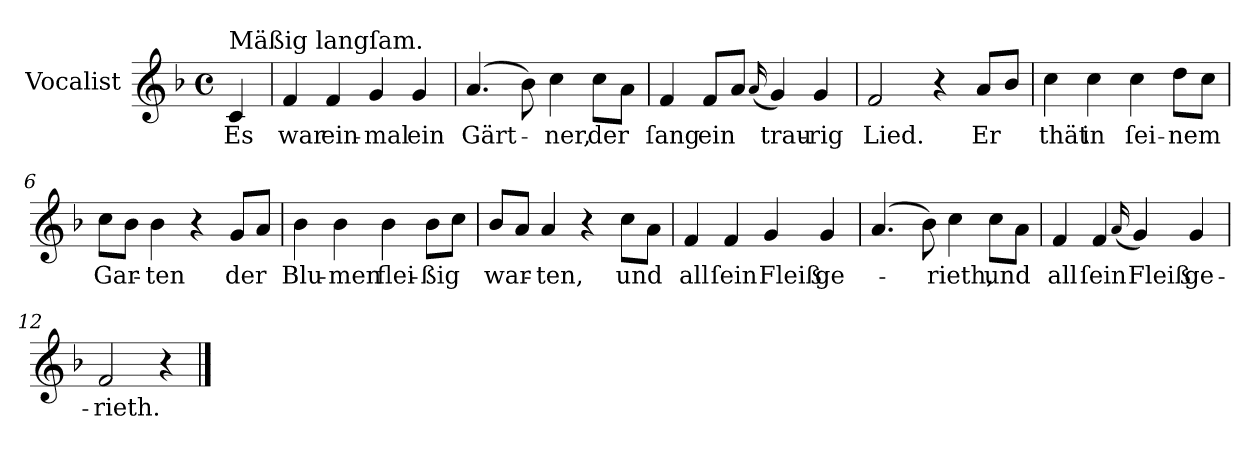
**kern	**text
*part1	*part1
*staff1	*staff1
*I"Vocalist	*
*clefG2	*
*k[b-]	*
*F:	*
*M4/4	*
*met(c)	*
=	=
!LO:TX:a:t=Mäßig langſam.	!
4c	Es
=1	=1
4f	war
4f	ein-
4g	-mal
4g	ein
=2	=2
(<4.a	Gärt-
8b-)	.
4cc	-ner,
8ccL	der
8aJ	.
=3	=3
4f	ſang
8fL	ein
8aJ	.
(16qqa	.
4g)	trau-
4g	-rig
=4	=4
2f	Lied.
4r	.
8aL	Er
8b-J	.
=5	=5
4cc	thät
4cc	in
4cc	ſei-
8ddL	-nem
8ccJ	.
=6	=6
8ccL	Gar-
8b-J	.
4b-	-ten
4r	.
8gL	der
8aJ	.
=7	=7
4b-	Blu-
4b-	-men
4b-	flei-
8b-L	-ßig
8ccJ	.
=8	=8
8b-L	war-
8aJ	.
4a	-ten,
4r	.
8ccL	und
8aJ	.
=9	=9
4f	all
4f	ſein
4g	Fleiß
4g	ge-
=10	=10
(4.a	.
8b-)	.
4cc	-rieth,
8ccL	und
8aJ	.
=11	=11
4f	all
4f	ſein
(16qqa	.
4g)	Fleiß
4g	ge-
=12	=12
2f	-rieth.
4r	.
==	==
*-	*-
